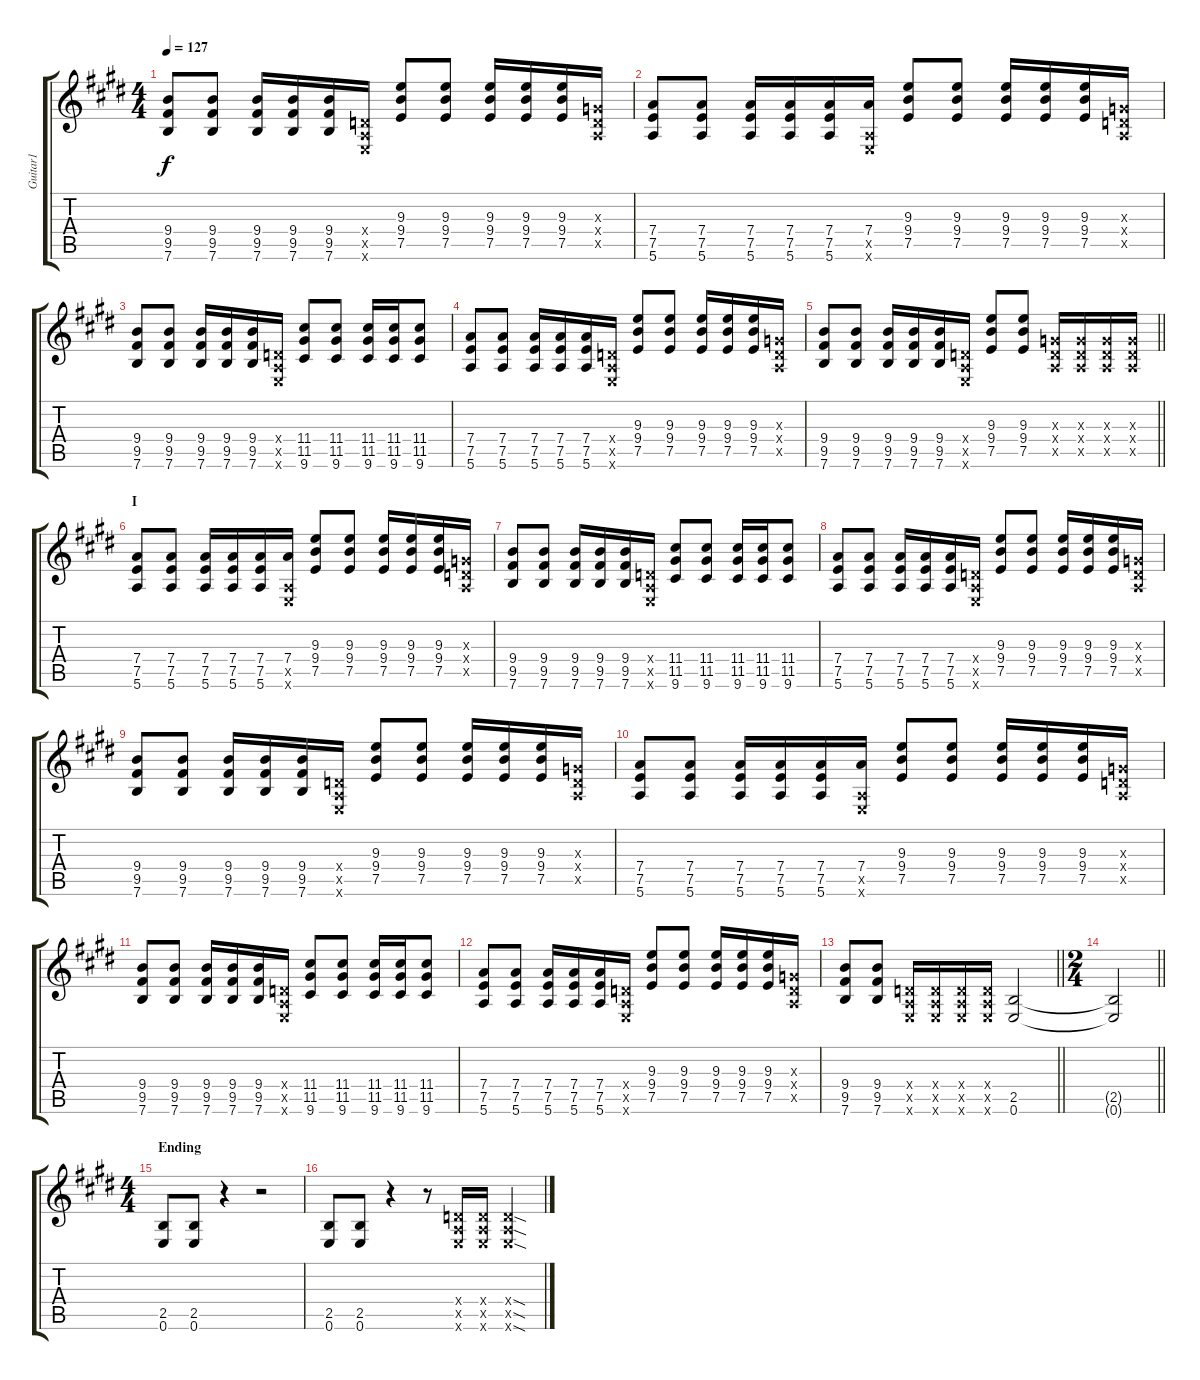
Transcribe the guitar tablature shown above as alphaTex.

\track ("Guitar1" "Guitar1") {instrument distortionguitar}
\staff {score tabs}
\tuning (E4 B3 G3 D3 A2 E2) {hide}
\ts (4 4)
\tempo 127
\clef g2
\ks e
(9.4 9.5 7.6).8{dy f} (9.4 9.5 7.6).8 (9.4 9.5 7.6).16 (9.4 9.5 7.6).16 (9.4 9.5 7.6).16 (0.4{x} 0.5{x} 0.6{x}).16 (9.3 9.4 7.5).8 (9.3 9.4 7.5).8 (9.3 9.4 7.5).16 (9.3 9.4 7.5).16 (9.3 9.4 7.5).16 (0.3{x} 0.4{x} 0.5{x}).16 |
(7.4 7.5 5.6).8 (7.4 7.5 5.6).8 (7.4 7.5 5.6).16 (7.4 7.5 5.6).16 (7.4 7.5 5.6).16 (7.4 0.5{x} 0.6{x}).16 (9.3 9.4 7.5).8 (9.3 9.4 7.5).8 (9.3 9.4 7.5).16 (9.3 9.4 7.5).16 (9.3 9.4 7.5).16 (0.3{x} 0.4{x} 0.5{x}).16 |
(9.4 9.5 7.6).8 (9.4 9.5 7.6).8 (9.4 9.5 7.6).16 (9.4 9.5 7.6).16 (9.4 9.5 7.6).16 (0.4{x} 0.5{x} 0.6{x}).16 (11.4 11.5 9.6).8 (11.4 11.5 9.6).8 (11.4 11.5 9.6).16 (11.4 11.5 9.6).16 (11.4 11.5 9.6).8 |
(7.4 7.5 5.6).8 (7.4 7.5 5.6).8 (7.4 7.5 5.6).16 (7.4 7.5 5.6).16 (7.4 7.5 5.6).16 (0.4{x} 0.5{x} 0.6{x}).16 (9.3 9.4 7.5).8 (9.3 9.4 7.5).8 (9.3 9.4 7.5).16 (9.3 9.4 7.5).16 (9.3 9.4 7.5).16 (0.3{x} 0.4{x} 0.5{x}).16 |
\barLineRight lightlight
(9.4 9.5 7.6).8 (9.4 9.5 7.6).8 (9.4 9.5 7.6).16 (9.4 9.5 7.6).16 (9.4 9.5 7.6).16 (0.4{x} 0.5{x} 0.6{x}).16 (9.3 9.4 7.5).8 (9.3 9.4 7.5).8 (0.3{x} 0.4{x} 0.5{x}).16 (0.3{x} 0.4{x} 0.5{x}).16 (0.3{x} 0.4{x} 0.5{x}).16 (0.3{x} 0.4{x} 0.5{x}).16 |
\section ("" "I")
(7.4 7.5 5.6).8 (7.4 7.5 5.6).8 (7.4 7.5 5.6).16 (7.4 7.5 5.6).16 (7.4 7.5 5.6).16 (7.4 0.5{x} 0.6{x}).16 (9.3 9.4 7.5).8 (9.3 9.4 7.5).8 (9.3 9.4 7.5).16 (9.3 9.4 7.5).16 (9.3 9.4 7.5).16 (0.3{x} 0.4{x} 0.5{x}).16 |
(9.4 9.5 7.6).8 (9.4 9.5 7.6).8 (9.4 9.5 7.6).16 (9.4 9.5 7.6).16 (9.4 9.5 7.6).16 (0.4{x} 0.5{x} 0.6{x}).16 (11.4 11.5 9.6).8 (11.4 11.5 9.6).8 (11.4 11.5 9.6).16 (11.4 11.5 9.6).16 (11.4 11.5 9.6).8 |
(7.4 7.5 5.6).8 (7.4 7.5 5.6).8 (7.4 7.5 5.6).16 (7.4 7.5 5.6).16 (7.4 7.5 5.6).16 (0.4{x} 0.5{x} 0.6{x}).16 (9.3 9.4 7.5).8 (9.3 9.4 7.5).8 (9.3 9.4 7.5).16 (9.3 9.4 7.5).16 (9.3 9.4 7.5).16 (0.3{x} 0.4{x} 0.5{x}).16 |
(9.4 9.5 7.6).8 (9.4 9.5 7.6).8 (9.4 9.5 7.6).16 (9.4 9.5 7.6).16 (9.4 9.5 7.6).16 (0.4{x} 0.5{x} 0.6{x}).16 (9.3 9.4 7.5).8 (9.3 9.4 7.5).8 (9.3 9.4 7.5).16 (9.3 9.4 7.5).16 (9.3 9.4 7.5).16 (0.3{x} 0.4{x} 0.5{x}).16 |
(7.4 7.5 5.6).8 (7.4 7.5 5.6).8 (7.4 7.5 5.6).16 (7.4 7.5 5.6).16 (7.4 7.5 5.6).16 (7.4 0.5{x} 0.6{x}).16 (9.3 9.4 7.5).8 (9.3 9.4 7.5).8 (9.3 9.4 7.5).16 (9.3 9.4 7.5).16 (9.3 9.4 7.5).16 (0.3{x} 0.4{x} 0.5{x}).16 |
(9.4 9.5 7.6).8 (9.4 9.5 7.6).8 (9.4 9.5 7.6).16 (9.4 9.5 7.6).16 (9.4 9.5 7.6).16 (0.4{x} 0.5{x} 0.6{x}).16 (11.4 11.5 9.6).8 (11.4 11.5 9.6).8 (11.4 11.5 9.6).16 (11.4 11.5 9.6).16 (11.4 11.5 9.6).8 |
(7.4 7.5 5.6).8 (7.4 7.5 5.6).8 (7.4 7.5 5.6).16 (7.4 7.5 5.6).16 (7.4 7.5 5.6).16 (0.4{x} 0.5{x} 0.6{x}).16 (9.3 9.4 7.5).8 (9.3 9.4 7.5).8 (9.3 9.4 7.5).16 (9.3 9.4 7.5).16 (9.3 9.4 7.5).16 (0.3{x} 0.4{x} 0.5{x}).16 |
\barLineRight lightlight
(9.4 9.5 7.6).8 (9.4 9.5 7.6).8 (0.4{x} 0.5{x} 0.6{x}).16 (0.4{x} 0.5{x} 0.6{x}).16 (0.4{x} 0.5{x} 0.6{x}).16 (0.4{x} 0.5{x} 0.6{x}).16 (2.5 0.6).2 |
\ts (2 4)
\barLineRight lightlight
(2.5{t} 0.6{t}).2 |
\ts (4 4)
\section ("" "Ending")
(2.5 0.6).8 (2.5 0.6).8 r.4 r.2 |
(2.5 0.6).8 (2.5 0.6).8 r.4 r.8 (0.4{x} 0.5{x} 0.6{x}).16 (0.4{x} 0.5{x} 0.6{x}).16 (0.4{sod x} 0.5{sod x} 0.6{sod x}).4
